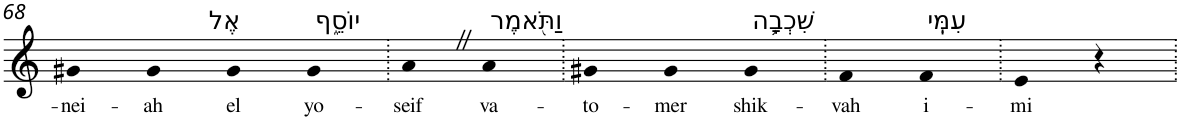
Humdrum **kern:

**kern	**text
*part1	*part1
*staff1	*staff1
*I"Piano	*
*I'Pno	*
!!LO:PB:g=z
*clefG2	*
*k[]	*
=68	=68
!	!LO:LY:b
4g#X	-nei-
!	!LO:LY:b
4g#	-ah
!LO:TX:a:t=אֶל	!
!	!LO:LY:b
4g#	el
!LO:TX:a:t=יוֹסֵ֑ף	!
!	!LO:LY:b
4g#	yo-
=69.	=69.
!	!LO:LY:b
4aZ	-seif
!LO:TX:a:t=וַתֹּ֖אמֶר	!
!	!LO:LY:b
4a	va-
=70.	=70.
!	!LO:LY:b
4g#X	-to-
!	!LO:LY:b
4g#	-mer
!LO:TX:a:t=שִׁכְבָ֥ה	!
!	!LO:LY:b
4g#	shik-
=71.	=71.
!	!LO:LY:b
4f	-vah
!LO:TX:a:t=עִמִּֽי	!
!	!LO:LY:b
4f	i-
=72.	=72.
!	!LO:LY:b
4e	-mi
4r	.
=.	=.
*-	*-
